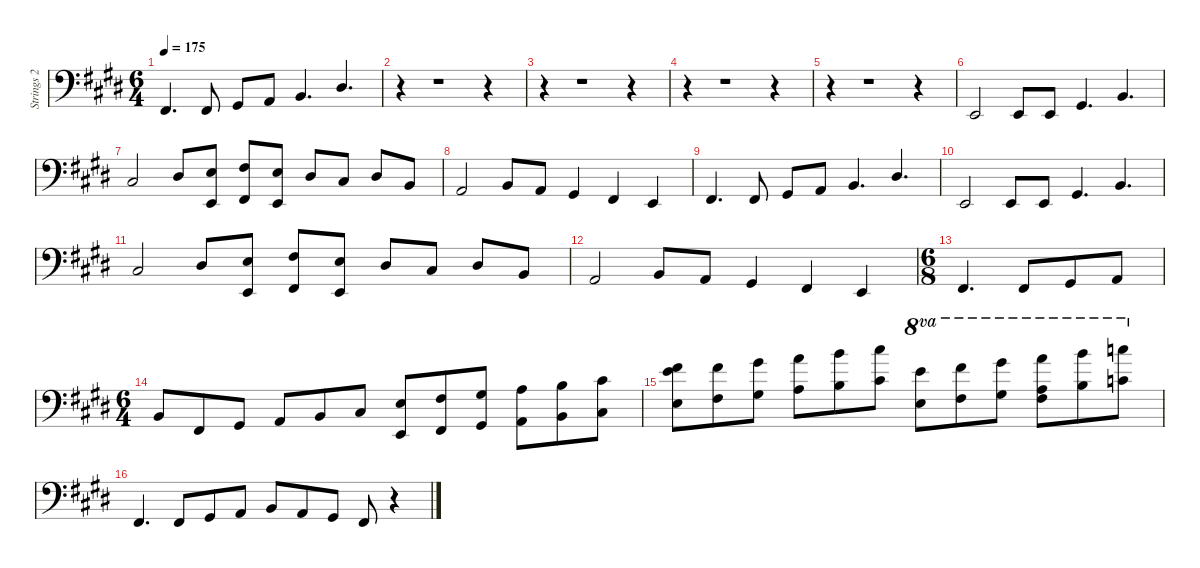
\defaultSystemsLayout 4
\hideDynamics
\bracketExtendMode nobrackets
\firstSystemTrackNameMode fullname
\otherSystemsTrackNameMode fullname
\otherSystemsTrackNameOrientation horizontal
\track ("Strings 2" "vln.") {mute instrument stringensemble1}
\staff {score}
\tuning (E4 B3 G3 D3 A2 C2)
\ts (6 4)
\tempo 175
\clef f4
\ks e
6.6{acc #}.4{d dy mf beam Up} 6.6{acc #}.8{beam Up} 8.6{acc #}.8{beam Up} 0.5{acc forcenatural}.8{beam Up} 11.6{acc forcenatural}.4{d beam Up} 15.6{acc #}.4{d beam Up} |
r.4{beam Down} r.1{beam Down} r.4{beam Down} |
r.4{beam Down} r.1{beam Down} r.4{beam Down} |
r.4{beam Down} r.1{beam Down} r.4{beam Down} |
r.4{beam Down} r.1{beam Down} r.4{beam Down} |
4.6{acc forcenatural}.2{beam Up} 4.6{acc forcenatural}.8{beam Up} 4.6{acc forcenatural}.8{beam Up} 8.6{acc #}.4{d beam Up} 11.6{acc forcenatural}.4{d beam Up} |
13.6{acc #}.2{beam Up} 15.6{acc #}.8{beam Up} (7.5{acc forcenatural} 4.6{acc forcenatural}).8{beam Up} (4.4{acc #} 6.6{acc #}).8{beam Up} (7.5{acc forcenatural} 4.6{acc forcenatural}).8{beam Up} 15.6{acc #}.8{beam Up} 13.6{acc #}.8{beam Up} 15.6{acc #}.8{beam Up} 11.6{acc forcenatural}.8{beam Up} |
9.6{acc forcenatural}.2{beam Up} 11.6{acc forcenatural}.8{beam Up} 0.5{acc forcenatural}.8{beam Up} 8.6{acc #}.4{beam Up} 6.6{acc #}.4{beam Up} 4.6{acc forcenatural}.4{beam Up} |
6.6{acc #}.4{d beam Up} 6.6{acc #}.8{beam Up} 8.6{acc #}.8{beam Up} 0.5{acc forcenatural}.8{beam Up} 11.6{acc forcenatural}.4{d beam Up} 15.6{acc #}.4{d beam Up} |
4.6{acc forcenatural}.2{beam Up} 4.6{acc forcenatural}.8{beam Up} 4.6{acc forcenatural}.8{beam Up} 8.6{acc #}.4{d beam Up} 11.6{acc forcenatural}.4{d beam Up} |
13.6{acc #}.2{beam Up} 15.6{acc #}.8{beam Up} (7.5{acc forcenatural} 4.6{acc forcenatural}).8{beam Up} (4.4{acc #} 6.6{acc #}).8{beam Up} (7.5{acc forcenatural} 4.6{acc forcenatural}).8{beam Up} 15.6{acc #}.8{beam Up} 13.6{acc #}.8{beam Up} 15.6{acc #}.8{beam Up} 11.6{acc forcenatural}.8{beam Up} |
9.6{acc forcenatural}.2{beam Up} 11.6{acc forcenatural}.8{beam Up} 0.5{acc forcenatural}.8{beam Up} 8.6{acc #}.4{beam Up} 6.6{acc #}.4{beam Up} 4.6{acc forcenatural}.4{beam Up} |
\ts (6 8)
\beaming (8 3 3 3 3)
6.6{acc #}.4{d beam Up} 6.6{acc #}.8{beam Up} 8.6{acc #}.8{beam Up} 0.5{acc forcenatural}.8{beam Up} |
\ts (6 4)
\beaming (8 3 3 3 3)
11.6{acc forcenatural}.8{beam Up} 6.6{acc #}.8{beam Up} 8.6{acc #}.8{beam Up} 9.6{acc forcenatural}.8{beam Up} 11.6{acc forcenatural}.8{beam Up} 13.6{acc #}.8{beam Up} (7.5{acc forcenatural} 4.6{acc forcenatural}).8{dy f beam Up} (4.4{acc #} 6.6{acc #}).8{beam Up} (6.4{acc #} 8.6{acc #}).8{beam Up} (7.4{acc forcenatural} 0.5{acc forcenatural}).8{beam Down} (0.2{acc forcenatural} 2.5{acc forcenatural}).8{beam Down} (2.2{acc #} 4.5{acc #}).8{beam Down} |
(16.4{acc #} 19.5{acc forcenatural} 16.6{acc forcenatural}).8{dy mf beam Down} (16.4{acc #} 18.6{acc #}).8{dy f beam Down} (18.4{acc #} 20.6{acc #}).8{beam Down} (19.4{acc forcenatural} 21.6{acc forcenatural}).8{beam Down} (0.2{acc forcenatural} 21.4{acc forcenatural}).8{beam Down} (18.3{acc #} 16.5{acc #}).8{beam Down} (0.1{acc forcenatural} 17.2{acc forcenatural}).8{ot 8va beam Down} (14.1{acc #} 16.4{acc #}).8{ot 8va beam Down} (16.1{acc #} 18.4{acc #}).8{ot 8va beam Down} (17.1{acc forcenatural} 14.3{acc forcenatural} 16.4{acc #}).8{ot 8va beam Down} (19.1{acc forcenatural} 16.3{acc forcenatural}).8{ot 8va beam Down} (20.1{acc forcenatural} 17.3{acc forcenatural}).8{ot 8va beam Down} |
6.6{acc #}.4{d beam Up} 6.6{acc #}.8{beam Up} 8.6{acc #}.8{beam Up} 0.5{acc forcenatural}.8{beam Up} 11.6{acc forcenatural}.8{beam Up} 0.5{acc forcenatural}.8{beam Up} 8.6{acc #}.8{beam Up} 6.6{acc #}.8{beam Up} r.4{beam Up}
